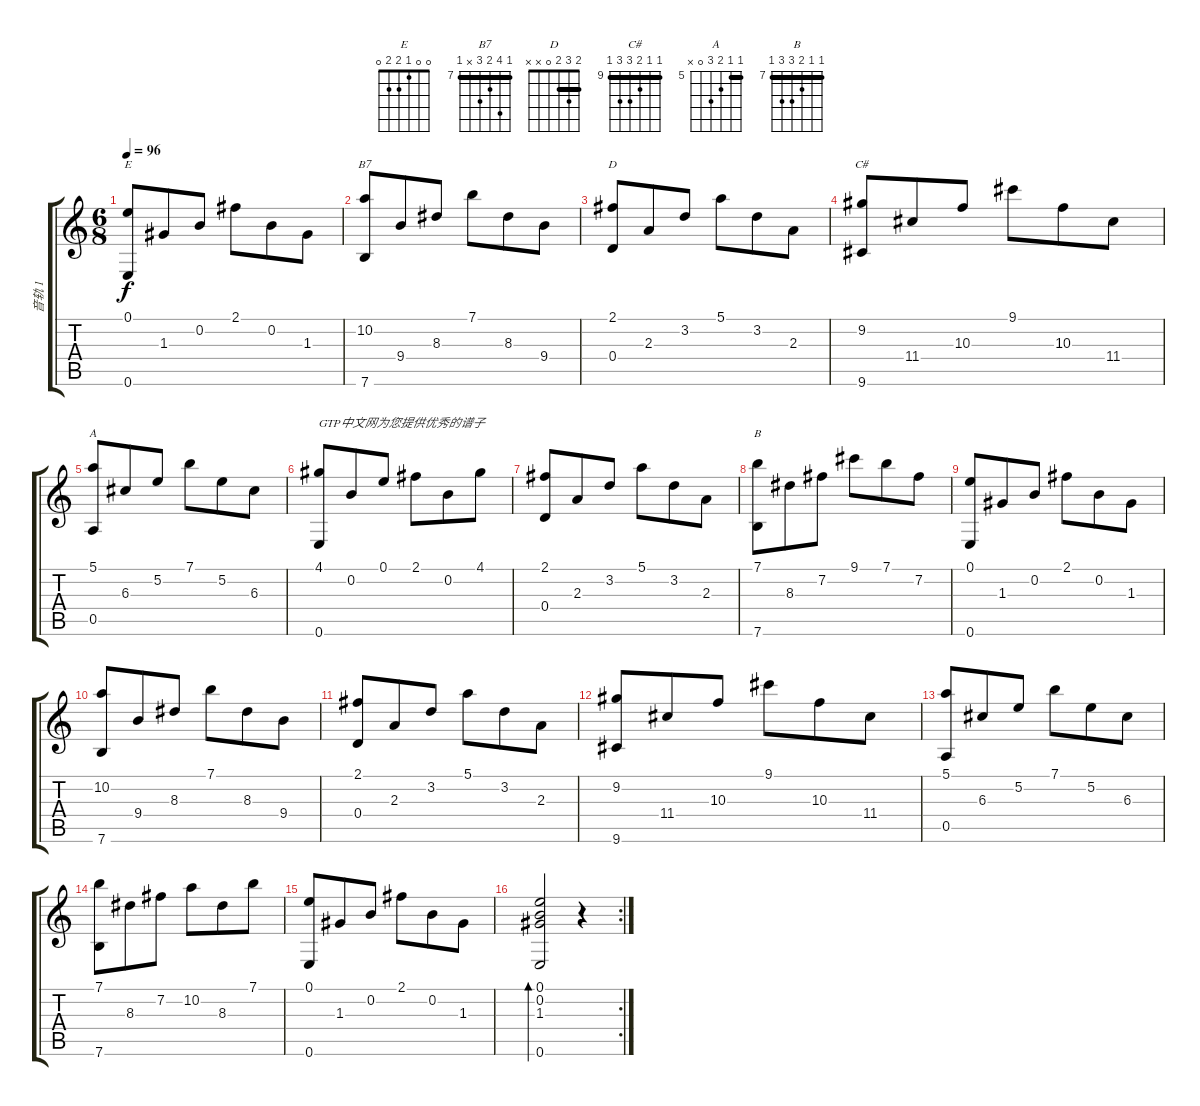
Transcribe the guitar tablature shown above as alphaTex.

\track ("音轨 1" "音轨 1") {instrument acousticguitarsteel}
\staff {score tabs}
\tuning (E4 B3 G3 D3 A2 E2) {hide}
\chord ("E" 0 0 1 2 2 0)
\chord ("B7" 7 10 8 9 x 7) {firstfret 7 barre 7}
\chord ("D" 2 3 2 0 x x) {barre 2}
\chord ("C#" 9 9 10 11 11 9) {firstfret 9 barre 9}
\chord ("A" 5 5 6 7 0 x) {firstfret 5 barre 5}
\chord ("B" 7 7 8 9 9 7) {firstfret 7 barre 7}
\ts (6 8)
\tempo 96
\clef g2
\ks c
(0.1 0.6).8{ch "E" dy f} 1.3.8 0.2.8 2.1.8 0.2.8 1.3.8 |
(10.2 7.6).8{ch "B7"} 9.4.8 8.3.8 7.1.8 8.3.8 9.4.8 |
(2.1 0.4).8{ch "D"} 2.3.8 3.2.8 5.1.8 3.2.8 2.3.8 |
(9.2 9.6).8{ch "C#"} 11.4.8 10.3.8 9.1.8 10.3.8 11.4.8 |
(5.1 0.5).8{ch "A"} 6.3.8 5.2.8 7.1.8 5.2.8 6.3.8 |
(4.1 0.6).8{txt "GTP中文网为您提供优秀的谱子"} 0.2.8 0.1.8 2.1.8 0.2.8 4.1.8 |
(2.1 0.4).8 2.3.8 3.2.8 5.1.8 3.2.8 2.3.8 |
(7.1 7.6).8{ch "B"} 8.3.8 7.2.8 9.1.8 7.1.8 7.2.8 |
(0.1 0.6).8 1.3.8 0.2.8 2.1.8 0.2.8 1.3.8 |
(10.2 7.6).8 9.4.8 8.3.8 7.1.8 8.3.8 9.4.8 |
(2.1 0.4).8 2.3.8 3.2.8 5.1.8 3.2.8 2.3.8 |
(9.2 9.6).8 11.4.8 10.3.8 9.1.8 10.3.8 11.4.8 |
(5.1 0.5).8 6.3.8 5.2.8 7.1.8 5.2.8 6.3.8 |
(7.1 7.6).8 8.3.8 7.2.8 10.2.8 8.3.8 7.1.8 |
(0.1 0.6).8 1.3.8 0.2.8 2.1.8 0.2.8 1.3.8 |
\rc 2
(0.1 0.2 1.3 0.6).2{bd 120} r.4
